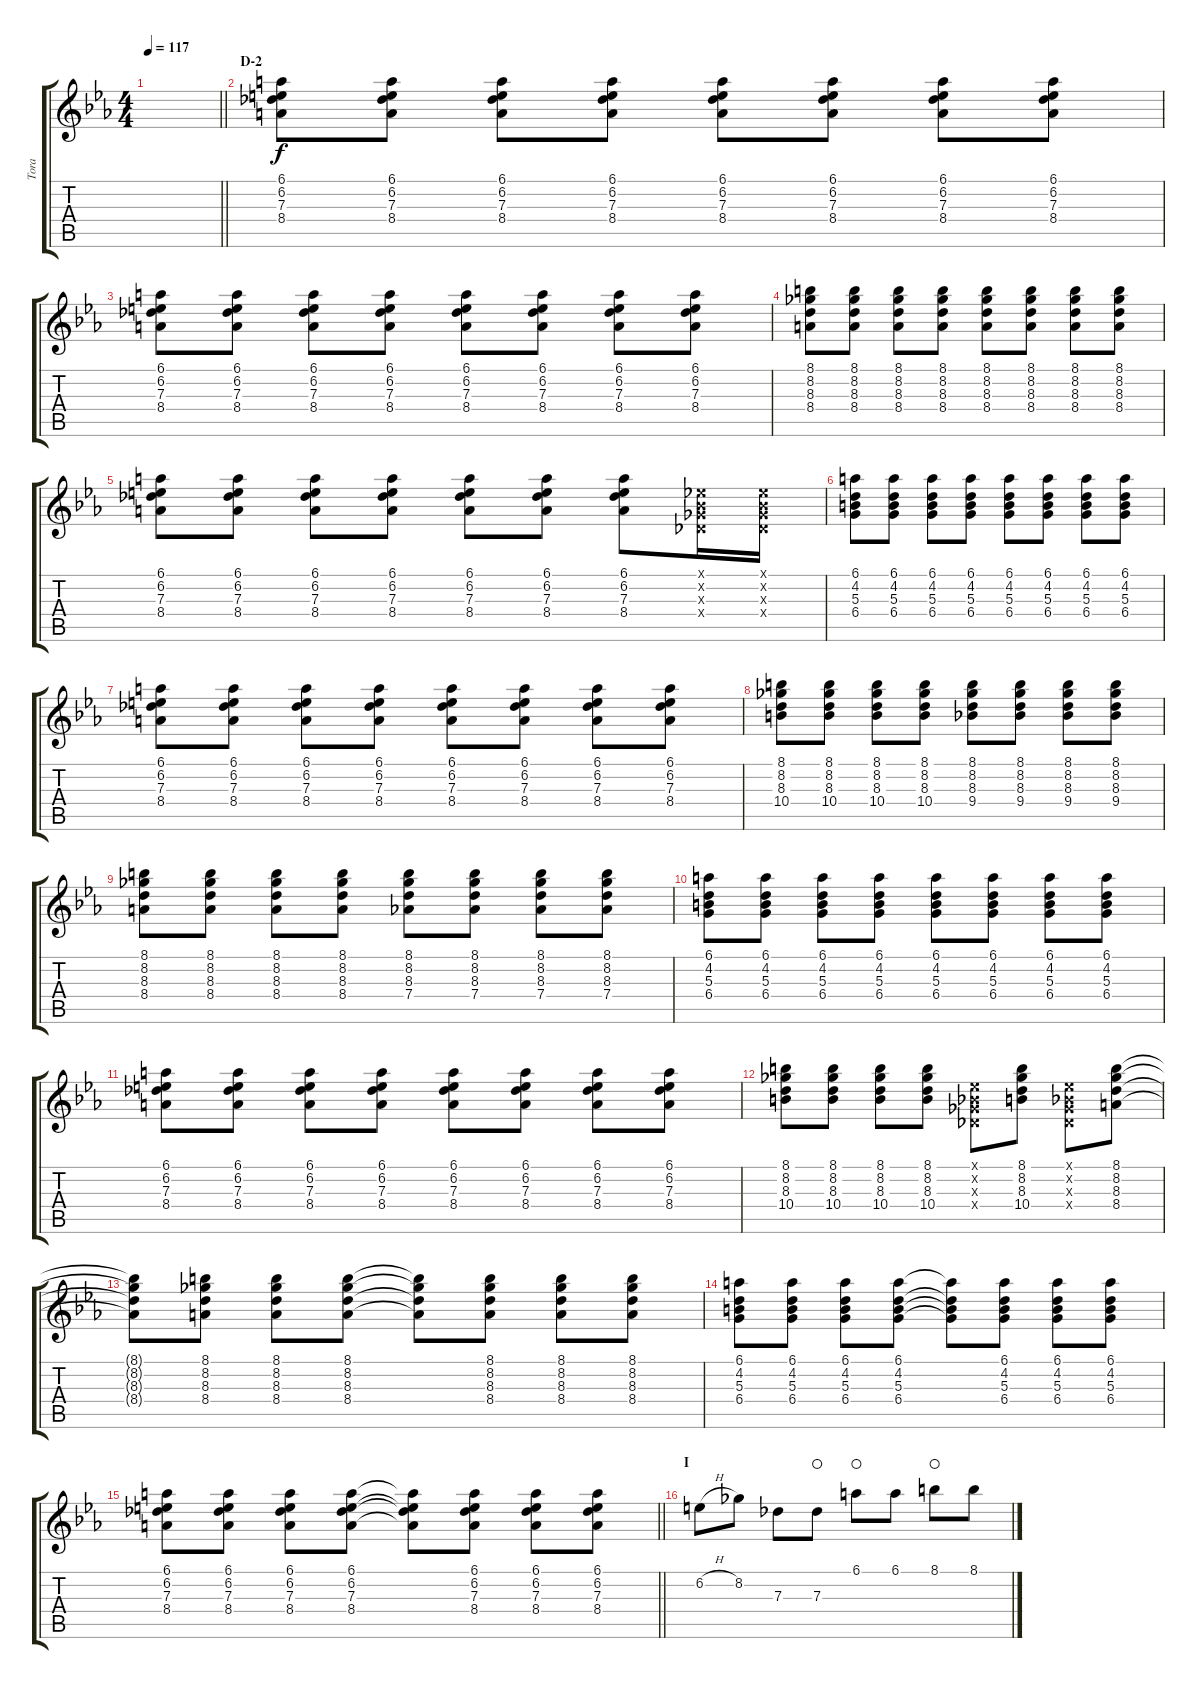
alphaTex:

\track ("Tora" "Tora") {instrument distortionguitar}
\staff {score tabs}
\tuning (Eb4 Bb3 Gb3 Db3 Ab2 Eb2) {hide}
\ts (4 4)
\tempo 117
\clef g2
\barLineRight lightlight
\ks eb
|
\section ("" "D-2")
(6.1 6.2 7.3 8.4).8 (6.1 6.2 7.3 8.4).8 (6.1 6.2 7.3 8.4).8 (6.1 6.2 7.3 8.4).8 (6.1 6.2 7.3 8.4).8 (6.1 6.2 7.3 8.4).8 (6.1 6.2 7.3 8.4).8 (6.1 6.2 7.3 8.4).8 |
(6.1 6.2 7.3 8.4).8 (6.1 6.2 7.3 8.4).8 (6.1 6.2 7.3 8.4).8 (6.1 6.2 7.3 8.4).8 (6.1 6.2 7.3 8.4).8 (6.1 6.2 7.3 8.4).8 (6.1 6.2 7.3 8.4).8 (6.1 6.2 7.3 8.4).8 |
(8.1 8.2 8.3 8.4).8 (8.1 8.2 8.3 8.4).8 (8.1 8.2 8.3 8.4).8 (8.1 8.2 8.3 8.4).8 (8.1 8.2 8.3 8.4).8 (8.1 8.2 8.3 8.4).8 (8.1 8.2 8.3 8.4).8 (8.1 8.2 8.3 8.4).8 |
(6.1 6.2 7.3 8.4).8 (6.1 6.2 7.3 8.4).8 (6.1 6.2 7.3 8.4).8 (6.1 6.2 7.3 8.4).8 (6.1 6.2 7.3 8.4).8 (6.1 6.2 7.3 8.4).8 (6.1 6.2 7.3 8.4).8 (0.1{x} 0.2{x} 0.3{x} 0.4{x}).16 (0.1{x} 0.2{x} 0.3{x} 0.4{x}).16 |
(6.1 4.2 5.3 6.4).8 (6.1 4.2 5.3 6.4).8 (6.1 4.2 5.3 6.4).8 (6.1 4.2 5.3 6.4).8 (6.1 4.2 5.3 6.4).8 (6.1 4.2 5.3 6.4).8 (6.1 4.2 5.3 6.4).8 (6.1 4.2 5.3 6.4).8 |
(6.1 6.2 7.3 8.4).8 (6.1 6.2 7.3 8.4).8 (6.1 6.2 7.3 8.4).8 (6.1 6.2 7.3 8.4).8 (6.1 6.2 7.3 8.4).8 (6.1 6.2 7.3 8.4).8 (6.1 6.2 7.3 8.4).8 (6.1 6.2 7.3 8.4).8 |
(8.1 8.2 8.3 10.4).8 (8.1 8.2 8.3 10.4).8 (8.1 8.2 8.3 10.4).8 (8.1 8.2 8.3 10.4).8 (8.1 8.2 8.3 9.4).8 (8.1 8.2 8.3 9.4).8 (8.1 8.2 8.3 9.4).8 (8.1 8.2 8.3 9.4).8 |
(8.1 8.2 8.3 8.4).8 (8.1 8.2 8.3 8.4).8 (8.1 8.2 8.3 8.4).8 (8.1 8.2 8.3 8.4).8 (8.1 8.2 8.3 7.4).8 (8.1 8.2 8.3 7.4).8 (8.1 8.2 8.3 7.4).8 (8.1 8.2 8.3 7.4).8 |
(6.1 4.2 5.3 6.4).8 (6.1 4.2 5.3 6.4).8 (6.1 4.2 5.3 6.4).8 (6.1 4.2 5.3 6.4).8 (6.1 4.2 5.3 6.4).8 (6.1 4.2 5.3 6.4).8 (6.1 4.2 5.3 6.4).8 (6.1 4.2 5.3 6.4).8 |
(6.1 6.2 7.3 8.4).8 (6.1 6.2 7.3 8.4).8 (6.1 6.2 7.3 8.4).8 (6.1 6.2 7.3 8.4).8 (6.1 6.2 7.3 8.4).8 (6.1 6.2 7.3 8.4).8 (6.1 6.2 7.3 8.4).8 (6.1 6.2 7.3 8.4).8 |
(8.1 8.2 8.3 10.4).8 (8.1 8.2 8.3 10.4).8 (8.1 8.2 8.3 10.4).8 (8.1 8.2 8.3 10.4).8 (0.1{x} 0.2{x} 0.3{x} 0.4{x}).8 (8.1 8.2 8.3 10.4).8 (0.1{x} 0.2{x} 0.3{x} 0.4{x}).8 (8.1 8.2 8.3 8.4).8 |
(8.1{t} 8.2{t} 8.3{t} 8.4{t}).8 (8.1 8.2 8.3 8.4).8 (8.1 8.2 8.3 8.4).8 (8.1 8.2 8.3 8.4).8 (8.1{t} 8.2{t} 8.3{t} 8.4{t}).8 (8.1 8.2 8.3 8.4).8 (8.1 8.2 8.3 8.4).8 (8.1 8.2 8.3 8.4).8 |
(6.1 4.2 5.3 6.4).8 (6.1 4.2 5.3 6.4).8 (6.1 4.2 5.3 6.4).8 (6.1 4.2 5.3 6.4).8 (6.1{t} 4.2{t} 5.3{t} 6.4{t}).8 (6.1 4.2 5.3 6.4).8 (6.1 4.2 5.3 6.4).8 (6.1 4.2 5.3 6.4).8 |
\barLineRight lightlight
(6.1 6.2 7.3 8.4).8 (6.1 6.2 7.3 8.4).8 (6.1 6.2 7.3 8.4).8 (6.1 6.2 7.3 8.4).8 (6.1{t} 6.2{t} 7.3{t} 8.4{t}).8 (6.1 6.2 7.3 8.4).8 (6.1 6.2 7.3 8.4).8 (6.1 6.2 7.3 8.4).8 |
\section ("" "I")
6.2{h}.8{volume 10 balance 8} 8.2.8 7.3.8 7.3.8{waho} 6.1.8{waho} 6.1.8 8.1.8{waho} 8.1.8
